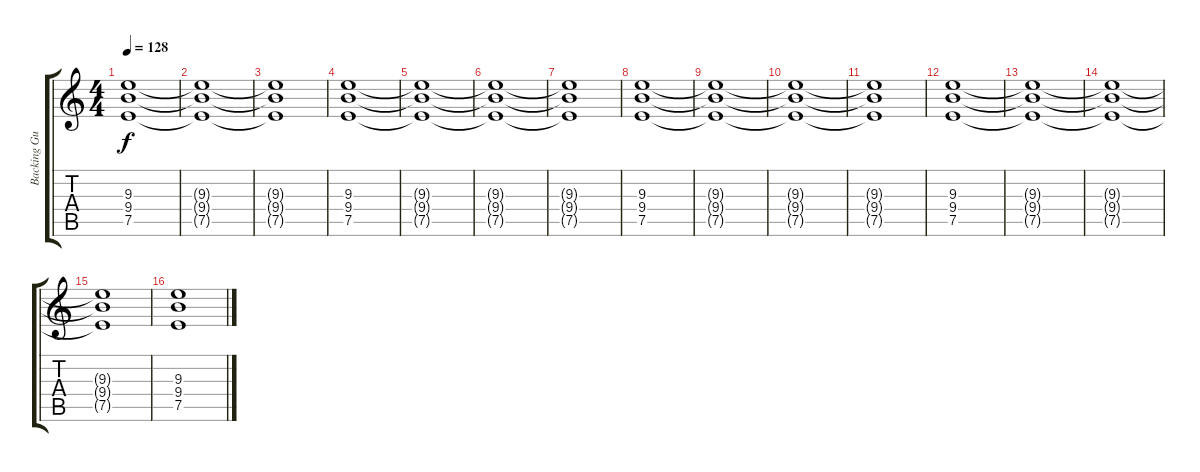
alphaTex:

\track ("Backing Guitar 1" "Backing Gu") {instrument overdrivenguitar}
\staff {score tabs}
\tuning (E4 B3 G3 D3 A2 E2) {hide}
\ts (4 4)
\tempo 128
\clef g2
\ks c
(9.3{t} 9.4{t} 7.5{t}).1{dy f} |
(9.3{t} 9.4{t} 7.5{t}).1{volume 0} |
(9.3{t} 9.4{t} 7.5{t}).1 |
(9.3 9.4 7.5).1{volume 8} |
(9.3{t} 9.4{t} 7.5{t}).1 |
(9.3{t} 9.4{t} 7.5{t}).1{volume 0} |
(9.3{t} 9.4{t} 7.5{t}).1 |
(9.3 9.4 7.5).1{volume 8} |
(9.3{t} 9.4{t} 7.5{t}).1 |
(9.3{t} 9.4{t} 7.5{t}).1{volume 0} |
(9.3{t} 9.4{t} 7.5{t}).1 |
(9.3 9.4 7.5).1{volume 8} |
(9.3{t} 9.4{t} 7.5{t}).1 |
(9.3{t} 9.4{t} 7.5{t}).1{volume 0} |
(9.3{t} 9.4{t} 7.5{t}).1 |
(9.3 9.4 7.5).1{volume 8}
